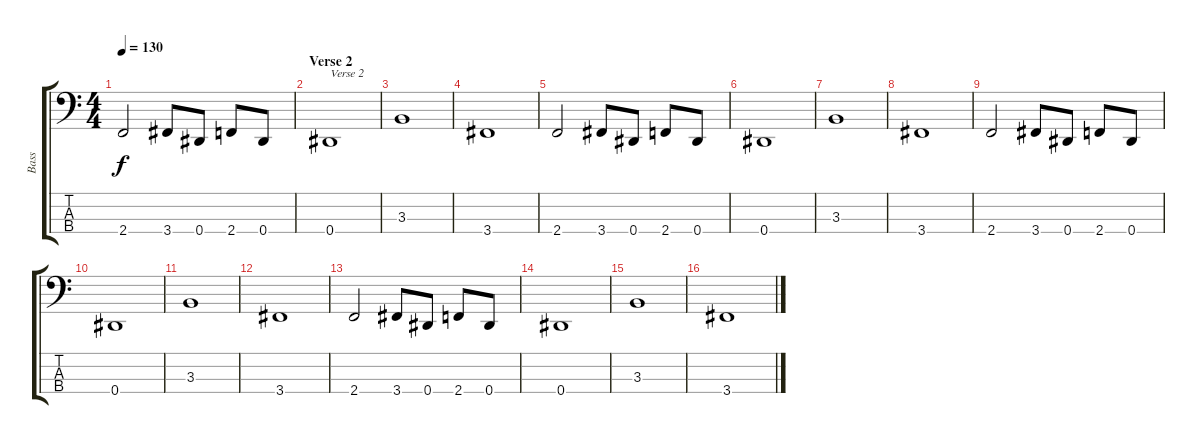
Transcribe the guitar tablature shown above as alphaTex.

\track ("Bass" "Bass") {instrument electricbassfinger}
\staff {score tabs}
\tuning (Gb2 Db2 Ab1 Eb1) {hide}
\ts (4 4)
\tempo 130
\clef f4
\ks c
2.4.2{dy f} 3.4.8 0.4.8 2.4.8 0.4.8 |
\section ("" "Verse 2")
0.4.1{txt "Verse 2"} |
3.3.1 |
3.4.1 |
2.4.2 3.4.8 0.4.8 2.4.8 0.4.8 |
0.4.1 |
3.3.1 |
3.4.1 |
2.4.2 3.4.8 0.4.8 2.4.8 0.4.8 |
0.4.1 |
3.3.1 |
3.4.1 |
2.4.2 3.4.8 0.4.8 2.4.8 0.4.8 |
0.4.1 |
3.3.1 |
3.4.1
